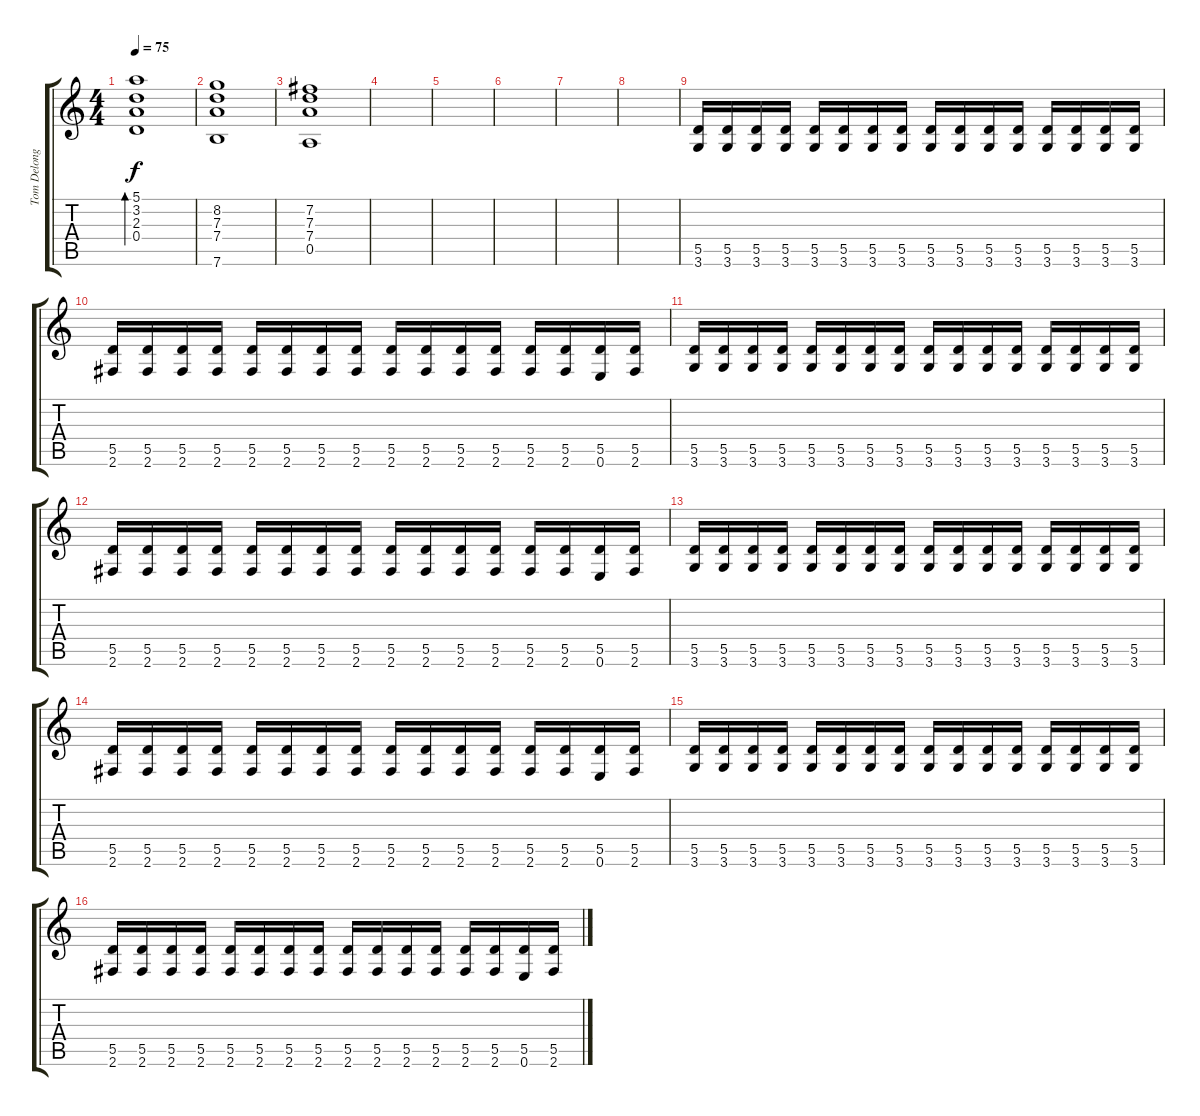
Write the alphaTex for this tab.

\track ("Tom Delonge" "Tom Delong") {instrument electricguitarjazz}
\staff {score tabs}
\tuning (E4 B3 G3 D3 A2 E2) {hide}
\ts (4 4)
\tempo 75
\clef g2
\ks c
(5.1 3.2 2.3 0.4).1{bd 480 dy f instrument electricguitarjazz} |
(8.2 7.3 7.4 7.6).1 |
(7.2 7.3 7.4 0.5).1 |
|
|
|
|
|
(5.5 3.6).16{volume 16 balance 0 instrument distortionguitar} (5.5 3.6).16 (5.5 3.6).16 (5.5 3.6).16 (5.5 3.6).16 (5.5 3.6).16 (5.5 3.6).16 (5.5 3.6).16 (5.5 3.6).16 (5.5 3.6).16 (5.5 3.6).16 (5.5 3.6).16 (5.5 3.6).16 (5.5 3.6).16 (5.5 3.6).16 (5.5 3.6).16 |
(5.5 2.6).16 (5.5 2.6).16 (5.5 2.6).16 (5.5 2.6).16 (5.5 2.6).16 (5.5 2.6).16 (5.5 2.6).16 (5.5 2.6).16 (5.5 2.6).16 (5.5 2.6).16 (5.5 2.6).16 (5.5 2.6).16 (5.5 2.6).16 (5.5 2.6).16 (5.5 0.6).16 (5.5 2.6).16 |
(5.5 3.6).16 (5.5 3.6).16 (5.5 3.6).16 (5.5 3.6).16 (5.5 3.6).16 (5.5 3.6).16 (5.5 3.6).16 (5.5 3.6).16 (5.5 3.6).16 (5.5 3.6).16 (5.5 3.6).16 (5.5 3.6).16 (5.5 3.6).16 (5.5 3.6).16 (5.5 3.6).16 (5.5 3.6).16 |
(5.5 2.6).16 (5.5 2.6).16 (5.5 2.6).16 (5.5 2.6).16 (5.5 2.6).16 (5.5 2.6).16 (5.5 2.6).16 (5.5 2.6).16 (5.5 2.6).16 (5.5 2.6).16 (5.5 2.6).16 (5.5 2.6).16 (5.5 2.6).16 (5.5 2.6).16 (5.5 0.6).16 (5.5 2.6).16 |
(5.5 3.6).16{volume 16 balance 0 instrument distortionguitar} (5.5 3.6).16 (5.5 3.6).16 (5.5 3.6).16 (5.5 3.6).16 (5.5 3.6).16 (5.5 3.6).16 (5.5 3.6).16 (5.5 3.6).16 (5.5 3.6).16 (5.5 3.6).16 (5.5 3.6).16 (5.5 3.6).16 (5.5 3.6).16 (5.5 3.6).16 (5.5 3.6).16 |
(5.5 2.6).16 (5.5 2.6).16 (5.5 2.6).16 (5.5 2.6).16 (5.5 2.6).16 (5.5 2.6).16 (5.5 2.6).16 (5.5 2.6).16 (5.5 2.6).16 (5.5 2.6).16 (5.5 2.6).16 (5.5 2.6).16 (5.5 2.6).16 (5.5 2.6).16 (5.5 0.6).16 (5.5 2.6).16 |
(5.5 3.6).16{volume 16 balance 0 instrument distortionguitar} (5.5 3.6).16 (5.5 3.6).16 (5.5 3.6).16 (5.5 3.6).16 (5.5 3.6).16 (5.5 3.6).16 (5.5 3.6).16 (5.5 3.6).16 (5.5 3.6).16 (5.5 3.6).16 (5.5 3.6).16 (5.5 3.6).16 (5.5 3.6).16 (5.5 3.6).16 (5.5 3.6).16 |
(5.5 2.6).16 (5.5 2.6).16 (5.5 2.6).16 (5.5 2.6).16 (5.5 2.6).16 (5.5 2.6).16 (5.5 2.6).16 (5.5 2.6).16 (5.5 2.6).16 (5.5 2.6).16 (5.5 2.6).16 (5.5 2.6).16 (5.5 2.6).16 (5.5 2.6).16 (5.5 0.6).16 (5.5 2.6).16
